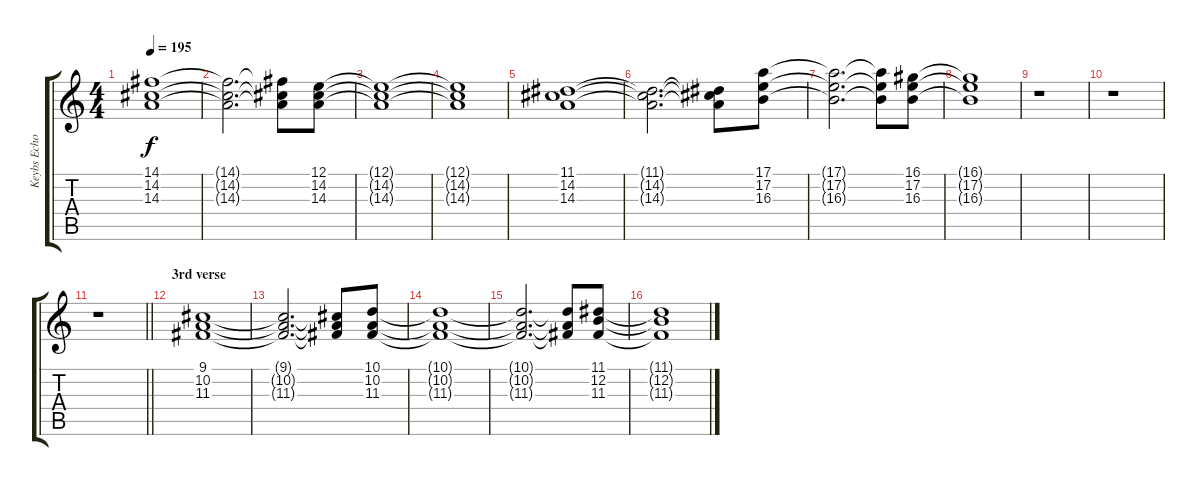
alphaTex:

\track ("Keybs Echo" "Keybs Echo") {instrument fx7echoes}
\staff {score tabs}
\tuning (E4 B3 G3 D3 A2 E2) {hide}
\ts (4 4)
\tempo 195
\clef g2
\ks c
(14.1 14.2 14.3).1{dy f} |
(14.1{t} 14.2{t} 14.3{t}).2{d} (14.1{t} 14.2{t} 14.3{t}).8 (12.1 14.2 14.3).8 |
(12.1{t} 14.2{t} 14.3{t}).1 |
(12.1{t} 14.2{t} 14.3{t}).1 |
(11.1 14.2 14.3).1 |
(11.1{t} 14.2{t} 14.3{t}).2{d} (11.1{t} 14.2{t} 14.3{t}).8 (17.1 17.2 16.3).8 |
(17.1{t} 17.2{t} 16.3{t}).2{d} (17.1{t} 17.2{t} 16.3{t}).8 (16.1 17.2 16.3).8 |
(16.1{t} 17.2{t} 16.3{t}).1 |
r.1 |
r.1 |
\barLineRight lightlight
r.1 |
\section ("" "3rd verse")
(9.1 10.2 11.3).1 |
(9.1{t} 10.2{t} 11.3{t}).2{d} (9.1{t} 10.2{t} 11.3{t}).8 (10.1 10.2 11.3).8 |
(10.1{t} 10.2{t} 11.3{t}).1 |
(10.1{t} 10.2{t} 11.3{t}).2{d} (10.1{t} 10.2{t} 11.3{t}).8 (11.1 12.2 11.3).8 |
(11.1{t} 12.2{t} 11.3{t}).1
